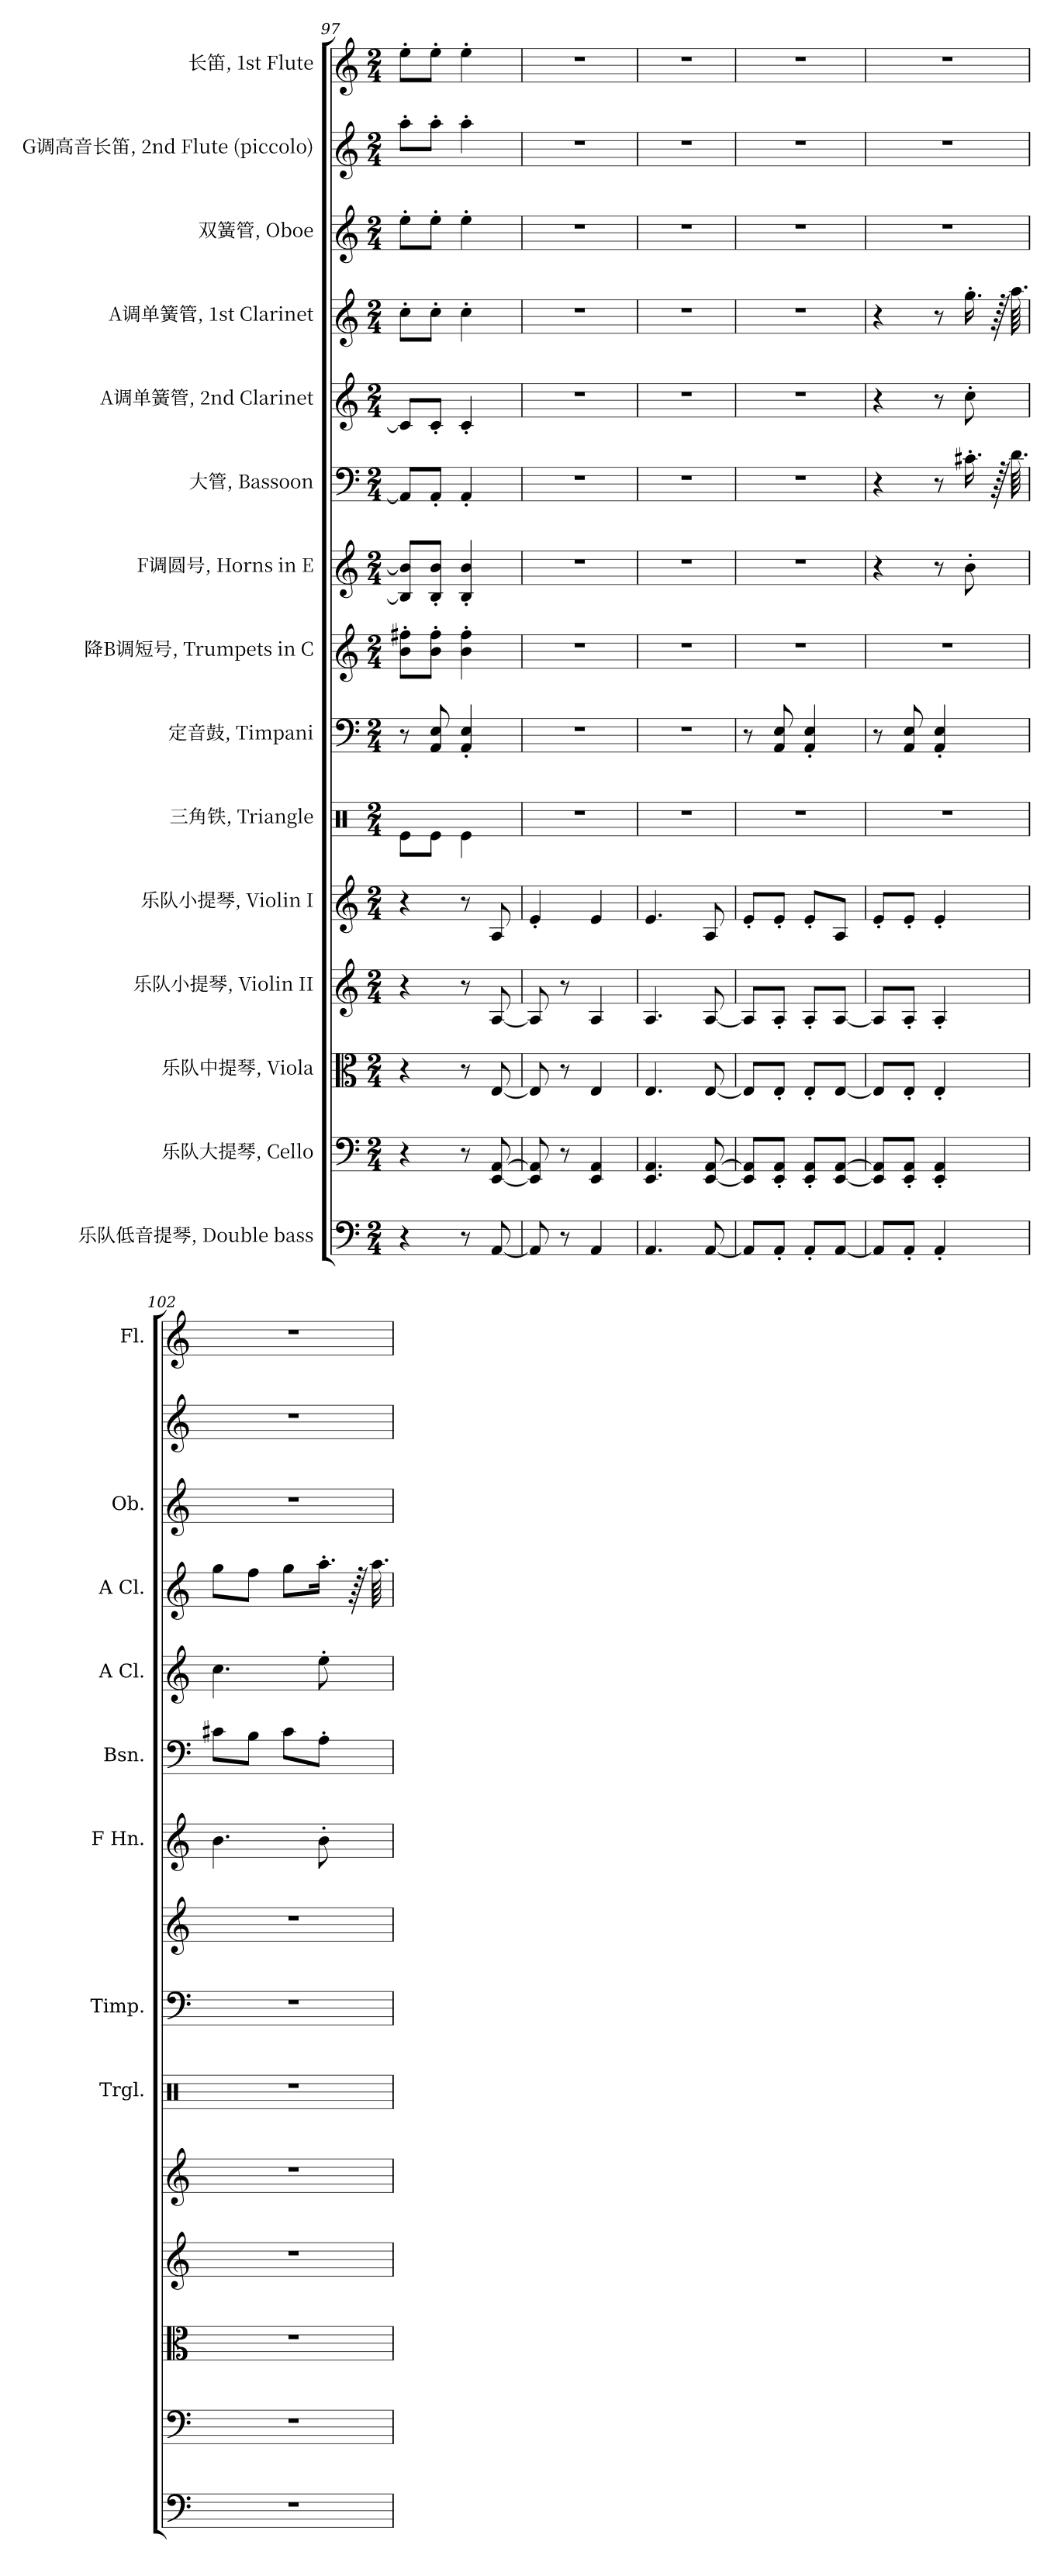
**kern	**kern	**kern	**kern	**kern	**kern	**kern	**kern	**kern	**kern	**kern	**kern	**kern	**kern	**kern
*part15	*part14	*part13	*part12	*part11	*part10	*part9	*part8	*part7	*part6	*part5	*part4	*part3	*part2	*part1
*staff15	*staff14	*staff13	*staff12	*staff11	*staff10	*staff9	*staff8	*staff7	*staff6	*staff5	*staff4	*staff3	*staff2	*staff1
*I"乐队低音提琴, Double bass	*I"乐队大提琴, Cello	*I"乐队中提琴, Viola	*I"乐队小提琴, Violin II	*I"乐队小提琴, Violin I	*I"三角铁, Triangle	*I"定音鼓, Timpani	*I"降B调短号, Trumpets in C	*I"F调圆号, Horns in E	*I"大管, Bassoon	*I"A调单簧管, 2nd Clarinet	*I"A调单簧管, 1st Clarinet	*I"双簧管, Oboe	*I"G调高音长笛, 2nd Flute (piccolo)	*I"长笛, 1st Flute
*	*	*	*	*	*I'Trgl.	*I'Timp.	*	*I'F Hn.	*I'Bsn.	*I'A Cl.	*I'A Cl.	*I'Ob.	*	*I'Fl.
*clefF4	*clefF4	*clefC3	*clefG2	*clefG2	*clefX	*clefF4	*clefG2	*clefG2	*clefF4	*clefG2	*clefG2	*clefG2	*clefG2	*clefG2
*ITrd7c12	*	*	*	*	*	*	*ITrd1c2	*ITrd4c7	*	*ITrd2c3	*ITrd2c3	*	*ITrd-4c-7	*
*k[]	*k[]	*k[]	*k[]	*k[]	*k[]	*k[]	*k[b-e-]	*k[b-]	*k[]	*k[f#c#g#]	*k[f#c#g#]	*k[]	*k[f#]	*k[]
*M2/4	*M2/4	*M2/4	*M2/4	*M2/4	*M2/4	*M2/4	*M2/4	*M2/4	*M2/4	*M2/4	*M2/4	*M2/4	*M2/4	*M2/4
=97	=97	=97	=97	=97	=97	=97	=97	=97	=97	=97	=97	=97	=97	=97
4r	4r	4r	4r	4r	8Re\L	8r	8a\' 8een\'L	8E/] 8e/]L	8AA/L]	8A/L]	8a'\L	8ee'\L	8eee'\L	8ee'\L
.	.	.	.	.	8Re\J	8AA/ 8E/	8a\' 8ee\'J	8E/' 8e/'J	8AA'/J	8A'/J	8a'\J	8ee'\J	8eee'\J	8ee'\J
8r	8r	8r	8r	8r	4Re\	4AA/' 4E/'	4a\' 4ee\'	4E/' 4e/'	4AA'/	4A'/	4a'\	4ee'\	4eee'\	4ee'\
[8AAA/	[8EE/ [8AA/	[8E/	[8A/	8A/	.	.	.	.	.	.	.	.	.	.
=98	=98	=98	=98	=98	=98	=98	=98	=98	=98	=98	=98	=98	=98	=98
8AAA/]	8EE/] 8AA/]	8E/]	8A/]	4e'/	2r	2r	2r	2r	2r	2r	2r	2r	2r	2r
8r	8r	8r	8r	.	.	.	.	.	.	.	.	.	.	.
4AAA/	4EE/ 4AA/	4E/	4A/	4e/	.	.	.	.	.	.	.	.	.	.
!!LO:PB:g=z
=99	=99	=99	=99	=99	=99	=99	=99	=99	=99	=99	=99	=99	=99	=99
4.AAA/	4.EE/ 4.AA/	4.E/	4.A/	4.e/	2r	2r	2r	2r	2r	2r	2r	2r	2r	2r
[8AAA/	[8EE/ [8AA/	[8E/	[8A/	8A/	.	.	.	.	.	.	.	.	.	.
=100	=100	=100	=100	=100	=100	=100	=100	=100	=100	=100	=100	=100	=100	=100
8AAA/L]	8EE/] 8AA/]L	8E/L]	8A/L]	8e'/L	2r	8r	2r	2r	2r	2r	2r	2r	2r	2r
8AAA'/J	8EE/' 8AA/'J	8E'/J	8A'/J	8e'/J	.	8AA/ 8E/	.	.	.	.	.	.	.	.
8AAA'/L	8EE/' 8AA/'L	8E'/L	8A'/L	8e'/L	.	4AA/' 4E/'	.	.	.	.	.	.	.	.
[8AAA/J	[8EE/ [8AA/J	[8E/J	[8A/J	8A/J	.	.	.	.	.	.	.	.	.	.
=101	=101	=101	=101	=101	=101	=101	=101	=101	=101	=101	=101	=101	=101	=101
8AAA/L]	8EE/] 8AA/]L	8E/L]	8A/L]	8e'/L	2r	8r	2r	4r	4r	4r	4r	2r	2r	2r
8AAA'/J	8EE/' 8AA/'J	8E'/J	8A'/J	8e'/J	.	8AA/ 8E/	.	.	.	.	.	.	.	.
4AAA'/	4EE/' 4AA/'	4E'/	4A'/	4e'/	.	4AA/' 4E/'	.	8r	8r	8r	8r	.	.	.
.	.	.	.	.	.	.	.	8e'\	16.c#X'\	8a'\	16.ee'\	.	.	.
.	.	.	.	.	.	.	.	.	128r	.	128r	.	.	.
.	.	.	.	.	.	.	.	.	64.d\	.	64.ff#\	.	.	.
=102	=102	=102	=102	=102	=102	=102	=102	=102	=102	=102	=102	=102	=102	=102
2r	2r	2r	2r	2r	2r	2r	2r	4.e\	8c#X\L	4.a\	8ee\L	2r	2r	2r
.	.	.	.	.	.	.	.	.	8B\J	.	8dd\J	.	.	.
.	.	.	.	.	.	.	.	.	8c#\L	.	8ee\L	.	.	.
.	.	.	.	.	.	.	.	8e'\	8A'\J	8cc#'\	16.ff#'\Jk	.	.	.
.	.	.	.	.	.	.	.	.	.	.	128r	.	.	.
.	.	.	.	.	.	.	.	.	.	.	64.ff#\	.	.	.
=	=	=	=	=	=	=	=	=	=	=	=	=	=	=
*-	*-	*-	*-	*-	*-	*-	*-	*-	*-	*-	*-	*-	*-	*-
